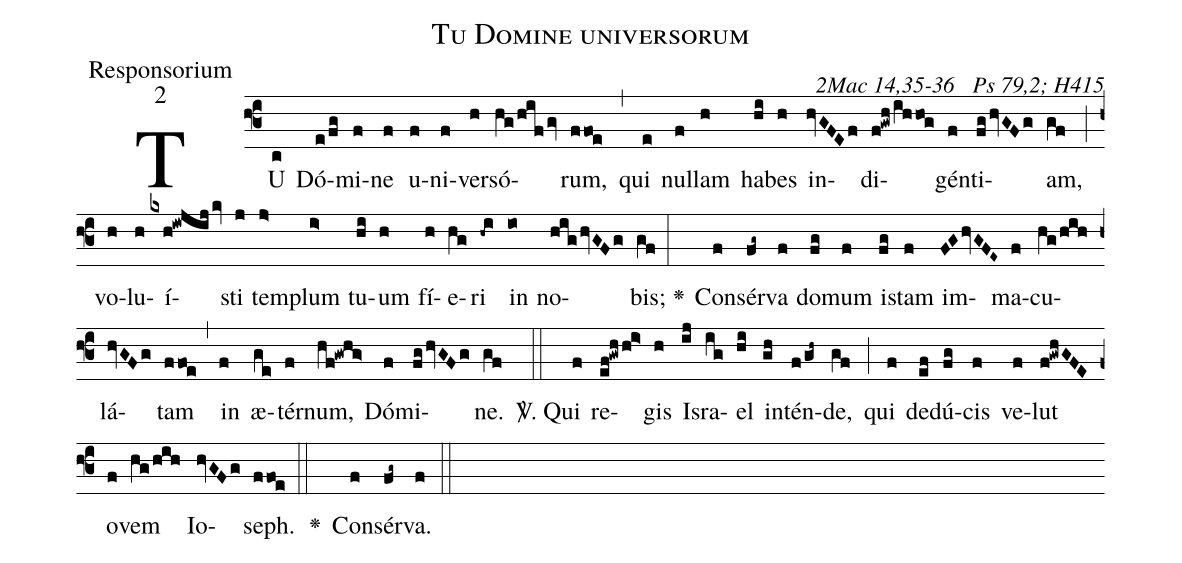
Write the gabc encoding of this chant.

name:Tu Domine universorum;
office-part:Responsorium;
mode:2;
commentary:2Mac 14,35-36 ꝟ Ps 79,2; H415;
%%
(f3)TU(c) Dó(e/fg)mi(f)ne(f) u(f)ni(f)ver(h)só(hg/hifgv)rum,(ffoe) (,) qui(e) nul(f)lam(h) ha(hi)bes(h) in(hvGFEf)di(f!gwh/ih/hog)gén(f)ti(fghvGFg)am,(gf) (;)
vo(h)lu(h)í(kxh!iwjijkv)sti(j) tem(j>)plum(i>) tu(hi)um(h) fí(h)e(hg)ri(-hi) in(io) no(highvGFg)bis;(gf) (:)
<v>\greheightstar</v>()
Con(f)sér(fg~)va(f) do(fg)mum(f) i(fg)stam(f) im(FGhvGFE~)ma(f)cu(hg/hih)lá(hvGFg)tam(ffoe) (,) in(f) æ(ge)tér(f)num,(hf!gwhg>) Dó(f)mi(fghvGFg)ne.(gf) (::)

<sp>V/</sp>.
Qui(f) re(ef!gwh/h!i>)gis(h) Is(ij)ra(ig)el(hi) in(gh)tén(f/gh~)de,(gf) (;) qui(f) de(ef)dú(fg)cis(f) ve(f)lut(f!gwhGFE) o(f)vem(hg/hih) Io(hvGFg)seph.(ffoe) (::)

<v>\greheightstar</v>() Con(f)sér(fg~)va.(f) (::)
